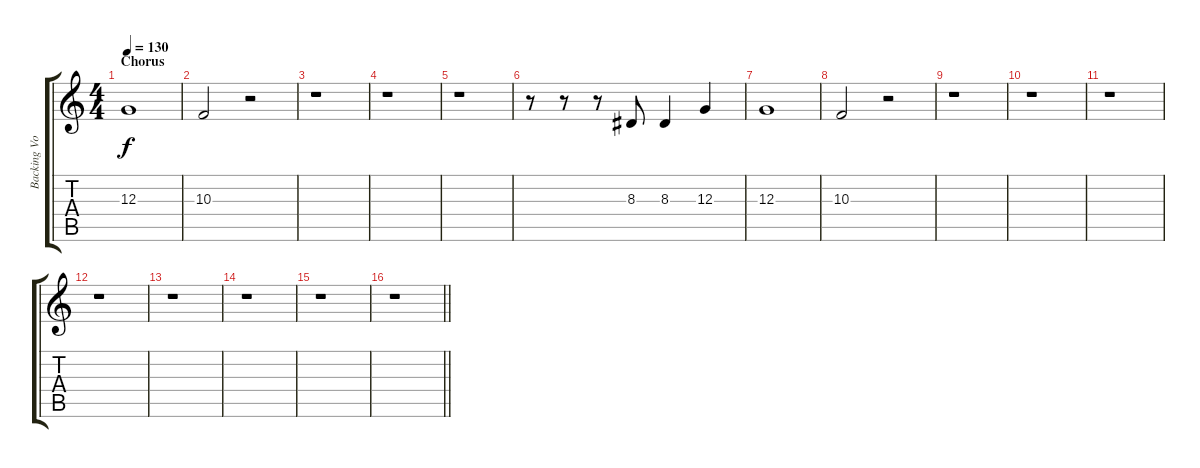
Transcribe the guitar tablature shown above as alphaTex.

\track ("Backing Vocals" "Backing Vo") {instrument lead6voice}
\staff {score tabs}
\tuning (E4 B3 G3 D3 A2 E2) {hide}
\ts (4 4)
\section ("" "Chorus")
\tempo 130
\clef g2
\ks c
12.3.1{dy f} |
10.3.2 r.2 |
r.1 |
r.1 |
r.1 |
r.8 r.8 r.8 8.3.8 8.3.4 12.3.4 |
12.3.1 |
10.3.2 r.2 |
r.1 |
r.1 |
r.1 |
r.1 |
r.1 |
r.1 |
r.1 |
\barLineRight lightlight
r.1
